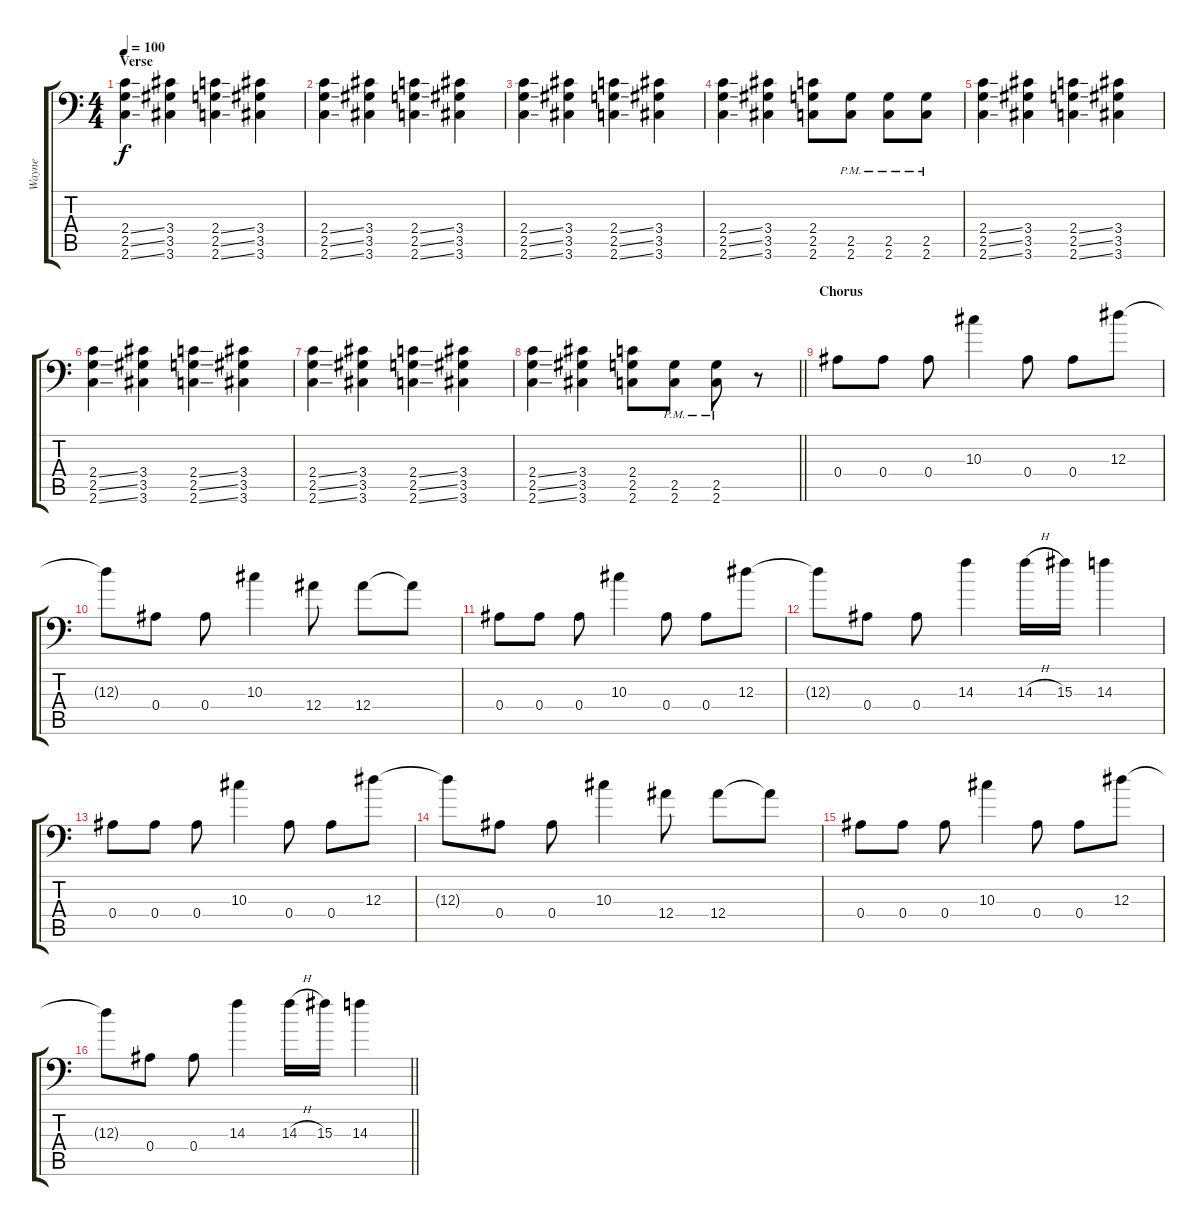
\track ("Wayne " "Wayne ") {instrument distortionguitar}
\staff {score tabs}
\tuning (C4 G3 Eb3 Bb2 F2 Bb1) {hide}
\ts (4 4)
\section ("" "Verse ")
\tempo 100
\clef f4
\ks c
(2.4{ss} 2.5{ss} 2.6{ss}).4{dy f} (3.4 3.5 3.6).4 (2.4{ss} 2.5{ss} 2.6{ss}).4 (3.4 3.5 3.6).4 |
(2.4{ss} 2.5{ss} 2.6{ss}).4 (3.4 3.5 3.6).4 (2.4{ss} 2.5{ss} 2.6{ss}).4 (3.4 3.5 3.6).4 |
(2.4{ss} 2.5{ss} 2.6{ss}).4 (3.4 3.5 3.6).4 (2.4{ss} 2.5{ss} 2.6{ss}).4 (3.4 3.5 3.6).4 |
(2.4{ss} 2.5{ss} 2.6{ss}).4 (3.4 3.5 3.6).4 (2.4 2.5 2.6).8 (2.5{pm} 2.6{pm}).8 (2.5{pm} 2.6{pm}).8 (2.5{pm} 2.6{pm}).8 |
(2.4{ss} 2.5{ss} 2.6{ss}).4 (3.4 3.5 3.6).4 (2.4{ss} 2.5{ss} 2.6{ss}).4 (3.4 3.5 3.6).4 |
(2.4{ss} 2.5{ss} 2.6{ss}).4 (3.4 3.5 3.6).4 (2.4{ss} 2.5{ss} 2.6{ss}).4 (3.4 3.5 3.6).4 |
(2.4{ss} 2.5{ss} 2.6{ss}).4 (3.4 3.5 3.6).4 (2.4{ss} 2.5{ss} 2.6{ss}).4 (3.4 3.5 3.6).4 |
\barLineRight lightlight
(2.4{ss} 2.5{ss} 2.6{ss}).4 (3.4 3.5 3.6).4 (2.4 2.5 2.6).8 (2.5{pm} 2.6{pm}).8 (2.5{pm} 2.6{pm}).8 r.8 |
\section ("" "Chorus")
0.4.8 0.4.8 0.4.8 10.3.4 0.4.8 0.4.8 12.3.8 |
12.3{t}.8 0.4.8 0.4.8 10.3.4 12.4.8 12.4.8 12.4{t}.8 |
0.4.8 0.4.8 0.4.8 10.3.4 0.4.8 0.4.8 12.3.8 |
12.3{t}.8 0.4.8 0.4.8 14.3.4 14.3{h}.16 15.3.16 14.3.4 |
0.4.8 0.4.8 0.4.8 10.3.4 0.4.8 0.4.8 12.3.8 |
12.3{t}.8 0.4.8 0.4.8 10.3.4 12.4.8 12.4.8 12.4{t}.8 |
0.4.8 0.4.8 0.4.8 10.3.4 0.4.8 0.4.8 12.3.8 |
\barLineRight lightlight
12.3{t}.8 0.4.8 0.4.8 14.3.4 14.3{h}.16 15.3.16 14.3.4
